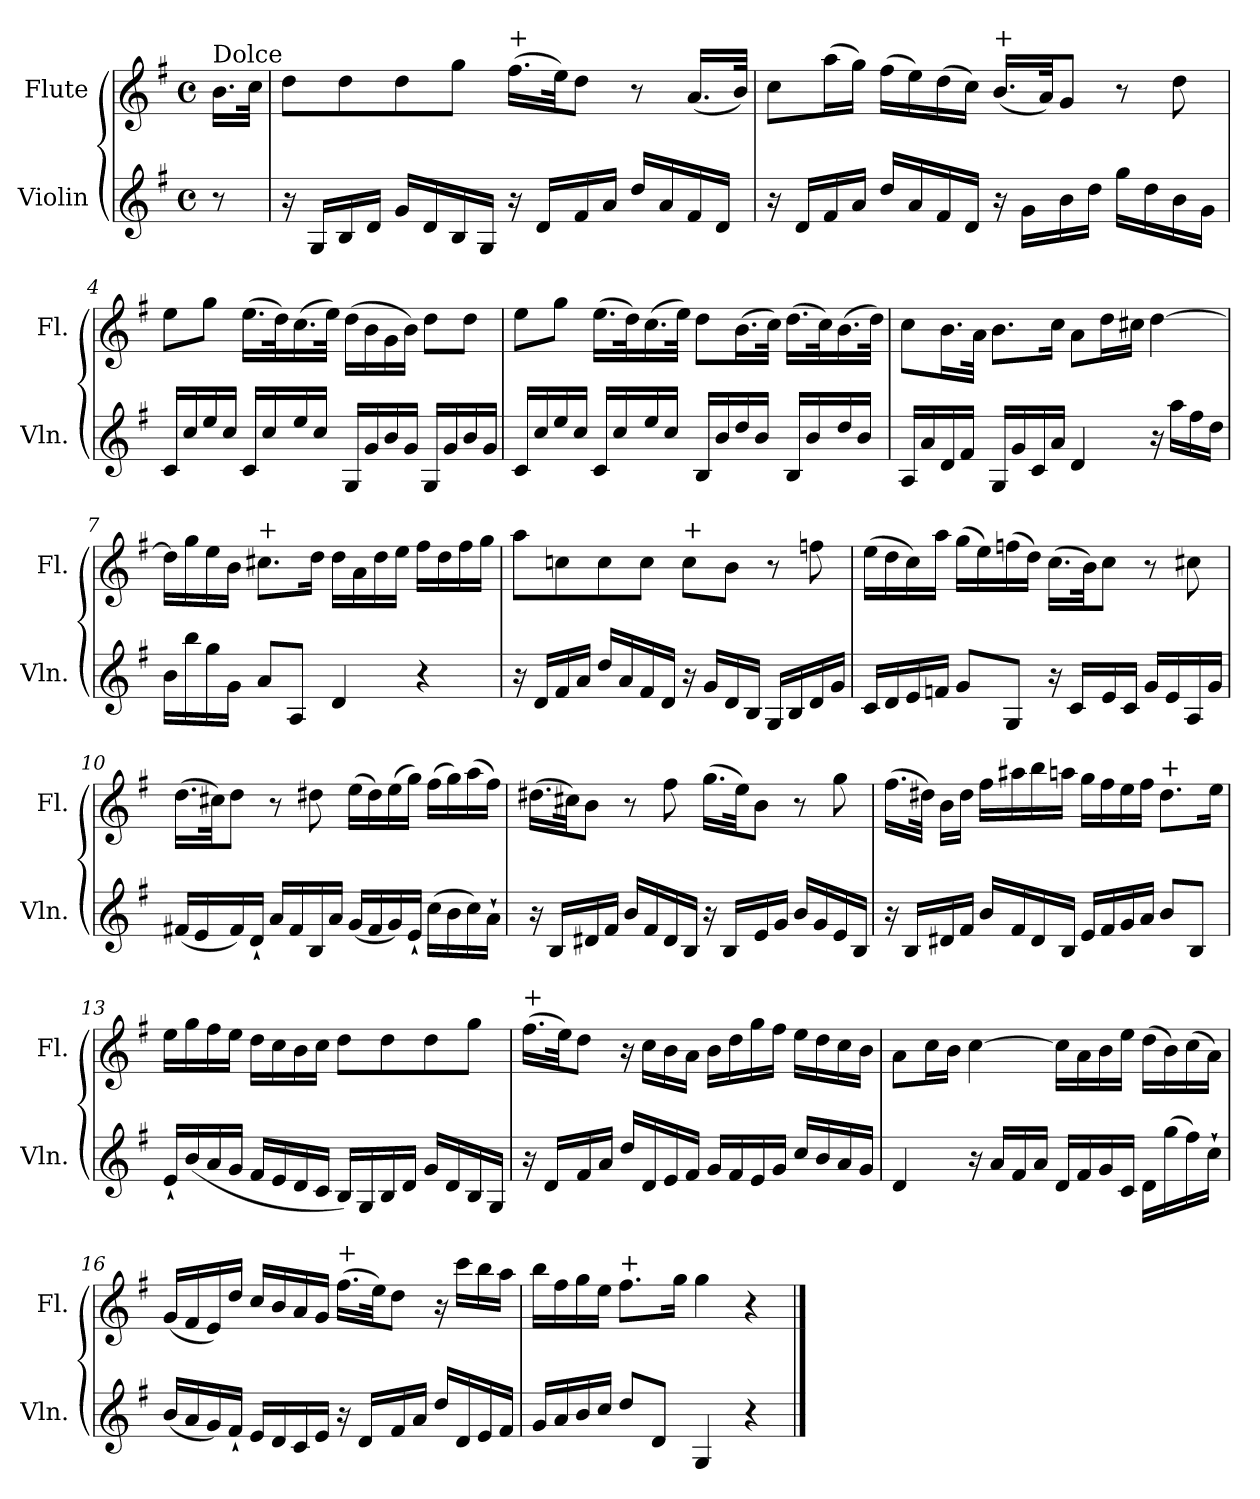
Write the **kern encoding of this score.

**kern	**kern
*part2	*part1
*staff2	*staff1
*I"Violin	*I"Flute
*I'Vln.	*I'Fl.
*clefG2	*clefG2
*k[f#]	*k[f#]
*M4/4	*M4/4
*met(c)	*met(c)
*MM45	*MM45
=1	=1
!	!LO:TX:t=Dolce
8r	16.b\LL
.	32cc\JJk
=2	=2
16r	8dd\L
16G/LL	.
16B/	8dd\
16d/JJ	.
16g/LL	8dd\
16d/	.
16B/	8gg\J
16G/JJ	.
!	!LO:TX:a:t=+
16r	(>16.ff#\LL
16d/LL	.
.	32ee\JK)
16f#/	8dd\J
16a/JJ	.
16dd/LL	8r
16a/	.
16f#/	(<16.a/LL
16d/JJ	.
.	32b/JJk)
=3	=3
16r	8cc\L
16d/LL	.
16f#/	(>16aa\L
16a/JJ	16gg\JJ)
16dd/LL	(>16ff#\LL
16a/	16ee\)
16f#/	(>16dd\
16d/JJ	16cc\JJ)
!	!LO:TX:a:t=+
16r	(<16.b/LL
16g\LL	.
.	32a/JK)
16b\	8g/J
16dd\JJ	.
16gg\LL	8r
16dd\	.
16b\	8dd\
16g\JJ	.
!!LO:LB:g=z
=4	=4
16c/LL	8ee\L
16cc/	.
16ee/	8gg\J
16cc/JJ	.
16c/LL	(>16.ee\LL
16cc/	.
.	32dd\K)
16ee/	(>16.cc\
16cc/JJ	.
.	32ee\JJk)
16G/LL	(>16dd\LL
16g/	16b\
16b/	16g\
16g/JJ	16b\JJ)
16G/LL	8dd\L
16g/	.
16b/	8dd\J
16g/JJ	.
=5	=5
16c/LL	8ee\L
16cc/	.
16ee/	8gg\J
16cc/JJ	.
16c/LL	(>16.ee\LL
16cc/	.
.	32dd\K)
16ee/	(>16.cc\
16cc/JJ	.
.	32ee\JJk)
16B/LL	8dd\L
16b/	.
16dd/	(>16.b\L
16b/JJ	.
.	32cc\JJk)
16B/LL	(>16.dd\LL
16b/	.
.	32cc\K)
16dd/	(>16.b\
16b/JJ	.
.	32dd\JJk)
=6	=6
16A/LL	8cc\L
16a/	.
16d/	16.b\L
16f#/JJ	.
.	32a\JJk
16G/LL	8.b\L
16g/	.
16c/	.
16a/JJ	16cc\Jk
4d/	8a\L
.	16dd\L
.	16cc#X\JJ
16r	[4dd\
16aa\LL	.
16ff#\	.
16dd\JJ	.
!!LO:LB:g=z
=7	=7
16b\LL	16dd\LL]
16bb\	16gg\
16gg\	16ee\
16g\JJ	16b\JJ
!	!LO:TX:a:t=+
8a/L	8.cc#X\L
8A/J	.
.	16dd\Jk
4d/	16dd\LL
.	16a\
.	16dd\
.	16ee\JJ
4r	16ff#\LL
.	16dd\
.	16ff#\
.	16gg\JJ
=8	=8
16r	8aa\L
16d/LL	.
16f#/	8ccni\
16a/JJ	.
16dd/LL	8cc\
16a/	.
16f#/	8cc\J
16d/JJ	.
!	!LO:TX:a:t=+
16r	8cc\L
16g/LL	.
16d/	8b\J
16B/JJ	.
16G/LL	8r
16B/	.
16d/	8ffn\
16g/JJ	.
=9	=9
16c/LL	(>16ee\LL
16d/	16dd\
16e/	16cc\)
16fn/JJ	16aa\JJ
8g/L	(>16gg\LL
.	16ee\)
8G/J	(>16ffn\
.	16dd\JJ)
16r	(>16.cc\LL
16c/LL	.
.	32b\JK)
16e/	8cc\J
16c/JJ	.
16g/LL	8r
16e/	.
16A/	8cc#X\
16g/JJ	.
!!LO:LB:g=z
=10	=10
(<16f#X/LL	(>16.dd\LL
16e/	.
.	32cc#X\JK)
16f#/)	8dd\J
16d`/JJ	.
16a/LL	8r
16f#/	.
16B/	8dd#X\
16a/JJ	.
(<16g/LL	(>16ee\LL
16f#/	16dd#\)
16g/)	(>16ee\
16e`/JJ	16gg\JJ)
(>16cc\LL	(>16ff#\LL
16b\	16gg\)
16cc\)	(>16aa\
16a`\JJ	16ff#\JJ)
=11	=11
16r	(>16.dd#X\LL
16B/LL	.
.	32cc#X\JK)
16d#X/	8b\J
16f#/JJ	.
16b/LL	8r
16f#/	.
16d#/	8ff#\
16B/JJ	.
16r	(>16.gg\LL
16B/LL	.
.	32ee\JK)
16e/	8b\J
16g/JJ	.
16b/LL	8r
16g/	.
16e/	8gg\
16B/JJ	.
=12	=12
16r	(>16.ff#\LL
16B/LL	.
.	32dd#X\JJk)
16d#X/	16b\LL
16f#/JJ	16dd#\JJ
16b/LL	16ff#\LL
16f#/	16aa#X\
16d#/	16bb\
16B/JJ	16aan\JJ
16e/LL	16gg\LL
16f#/	16ff#\
16g/	16ee\
16a/JJ	16ff#\JJ
!	!LO:TX:a:t=+
8b/L	8.dd#\L
8B/J	.
.	16ee\Jk
!!LO:LB:g=z
=13	=13
16e`/LL	16ee\LL
(<16b/	16gg\
16a/	16ff#\
16g/JJ	16ee\JJ
16f#/LL	16dd\LL
16e/	16cc\
16d/	16b\
16c/JJ	16cc\JJ
16B/LL)	8dd\L
16G/	.
16B/	8dd\
16d/JJ	.
16g/LL	8dd\
16d/	.
16B/	8gg\J
16G/JJ	.
=14	=14
!	!LO:TX:a:t=+
16r	(>16.ff#\LL
16d/LL	.
.	32ee\JK)
16f#/	8dd\J
16a/JJ	.
16dd/LL	16r
16d/	16cc\LL
16e/	16b\
16f#/JJ	16a\JJ
16g/LL	16b\LL
16f#/	16dd\
16e/	16gg\
16g/JJ	16ff#\JJ
16cc/LL	16ee\LL
16b/	16dd\
16a/	16cc\
16g/JJ	16b\JJ
=15	=15
4d/	8a\L
.	16cc\L
.	16b\JJ
16r	[4cc\
16a/LL	.
16f#/	.
16a/JJ	.
16d/LL	16cc\LL]
16f#/	16a\
16g/	16b\
16c/JJ	16ee\JJ
16d\LL	(>16dd\LL
(>16gg\	16b\)
16ff#\)	(>16cc\
16cc`\JJ	16a\JJ)
!!LO:LB:g=z
=16	=16
(<16b/LL	(<16g/LL
16a/	16f#/
16g/)	16e/)
16f#`/JJ	16dd/JJ
16e/LL	16cc/LL
16d/	16b/
16c/	16a/
16e/JJ	16g/JJ
!	!LO:TX:a:t=+
16r	(>16.ff#\LL
16d/LL	.
.	32ee\JK)
16f#/	8dd\J
16a/JJ	.
16dd/LL	16r
16d/	16ccc\LL
16e/	16bb\
16f#/JJ	16aa\JJ
=17	=17
16g/LL	16bb\LL
16a/	16ff#\
16b/	16gg\
16cc/JJ	16ee\JJ
!	!LO:TX:a:t=+
8dd/L	8.ff#\L
8d/J	.
.	16gg\Jk
4G/	4gg\
4r	4r
==	==
*-	*-
